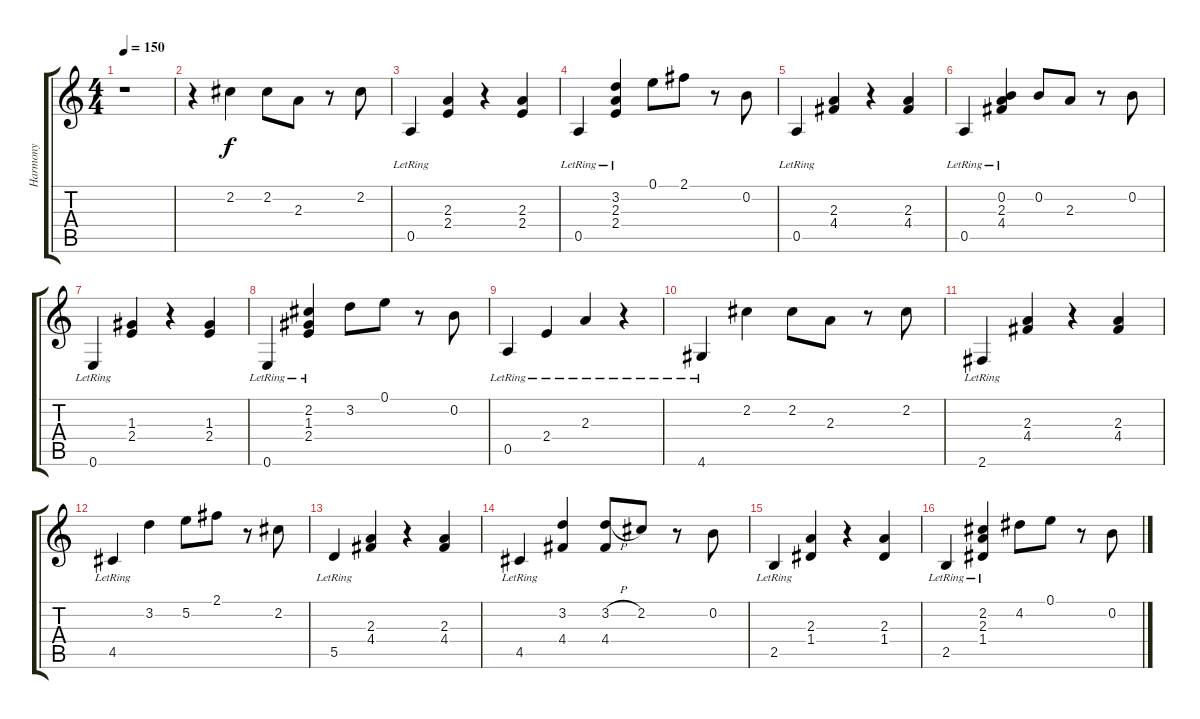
\track ("Harmony" "Harmony") {instrument acousticguitarnylon}
\staff {score tabs}
\tuning (E4 B3 G3 D3 A2 E2) {hide}
\ts (4 4)
\tempo 150
\clef g2
\ks c
r.1{dy f} |
r.4 2.2.4 2.2.8 2.3.8 r.8 2.2.8 |
0.5{lr}.4 (2.3 2.4).4 r.4 (2.3 2.4).4 |
0.5{lr}.4 (3.2{lr} 2.3{lr} 2.4{lr}).4 0.1.8 2.1.8 r.8 0.2.8 |
0.5{lr}.4 (2.3 4.4).4 r.4 (2.3 4.4).4 |
0.5{lr}.4 (0.2 2.3{lr} 4.4{lr}).4 0.2.8 2.3.8 r.8 0.2.8 |
0.6{lr}.4 (1.3 2.4).4 r.4 (1.3 2.4).4 |
0.6{lr}.4 (2.2 1.3{lr} 2.4{lr}).4 3.2.8 0.1.8 r.8 0.2.8 |
0.5{lr}.4 2.4{lr}.4 2.3{lr}.4 r.4 |
4.6{lr}.4 2.2.4 2.2.8 2.3.8 r.8 2.2.8 |
2.6{lr}.4 (2.3 4.4).4 r.4 (2.3 4.4).4 |
4.5{lr}.4 3.2.4 5.2.8 2.1.8 r.8 2.2.8 |
5.5{lr}.4 (2.3 4.4).4 r.4 (2.3 4.4).4 |
4.5{lr}.4 (3.2 4.4).4 (3.2{h} 4.4).8 2.2.8 r.8 0.2.8 |
2.5{lr}.4 (2.3 1.4).4 r.4 (2.3 1.4).4 |
2.5{lr}.4 (2.2 2.3{lr} 1.4{lr}).4 4.2.8 0.1.8 r.8 0.2.8
